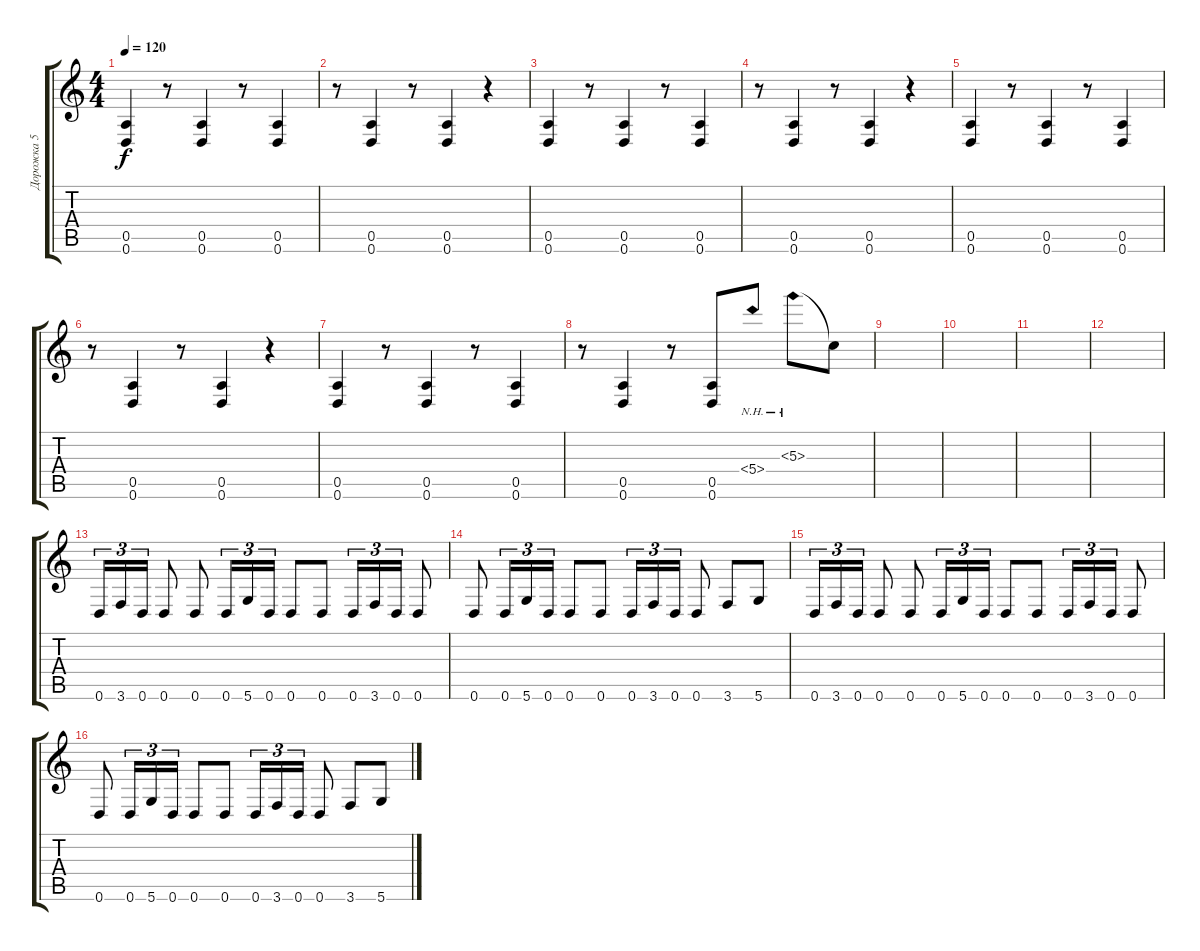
\track ("Дорожка 5" "Дорожка 5") {instrument distortionguitar}
\staff {score tabs}
\tuning (E4 B3 G3 D3 A2 D2) {hide}
\ts (4 4)
\tempo 120
\clef g2
\ks c
(0.5 0.6).4{dy f} r.8 (0.5 0.6).4 r.8 (0.5 0.6).4 |
r.8 (0.5 0.6).4 r.8 (0.5 0.6).4 r.4 |
(0.5 0.6).4 r.8 (0.5 0.6).4 r.8 (0.5 0.6).4 |
r.8 (0.5 0.6).4 r.8 (0.5 0.6).4 r.4 |
(0.5 0.6).4 r.8 (0.5 0.6).4 r.8 (0.5 0.6).4 |
r.8 (0.5 0.6).4 r.8 (0.5 0.6).4 r.4 |
(0.5 0.6).4 r.8 (0.5 0.6).4 r.8 (0.5 0.6).4 |
r.8 (0.5 0.6).4 r.8 (0.5 0.6).8 5.4{nh}.8 5.3{nh}.8 5.3{t}.8 |
|
|
|
|
0.6.16{tu (3 2)} 3.6.16{tu (3 2)} 0.6.16{tu (3 2)} 0.6.8 0.6.8 0.6.16{tu (3 2)} 5.6.16{tu (3 2)} 0.6.16{tu (3 2)} 0.6.8 0.6.8 0.6.16{tu (3 2)} 3.6.16{tu (3 2)} 0.6.16{tu (3 2)} 0.6.8 |
0.6.8 0.6.16{tu (3 2)} 5.6.16{tu (3 2)} 0.6.16{tu (3 2)} 0.6.8 0.6.8 0.6.16{tu (3 2)} 3.6.16{tu (3 2)} 0.6.16{tu (3 2)} 0.6.8 3.6.8 5.6.8 |
0.6.16{tu (3 2)} 3.6.16{tu (3 2)} 0.6.16{tu (3 2)} 0.6.8 0.6.8 0.6.16{tu (3 2)} 5.6.16{tu (3 2)} 0.6.16{tu (3 2)} 0.6.8 0.6.8 0.6.16{tu (3 2)} 3.6.16{tu (3 2)} 0.6.16{tu (3 2)} 0.6.8 |
0.6.8 0.6.16{tu (3 2)} 5.6.16{tu (3 2)} 0.6.16{tu (3 2)} 0.6.8 0.6.8 0.6.16{tu (3 2)} 3.6.16{tu (3 2)} 0.6.16{tu (3 2)} 0.6.8 3.6.8 5.6.8
